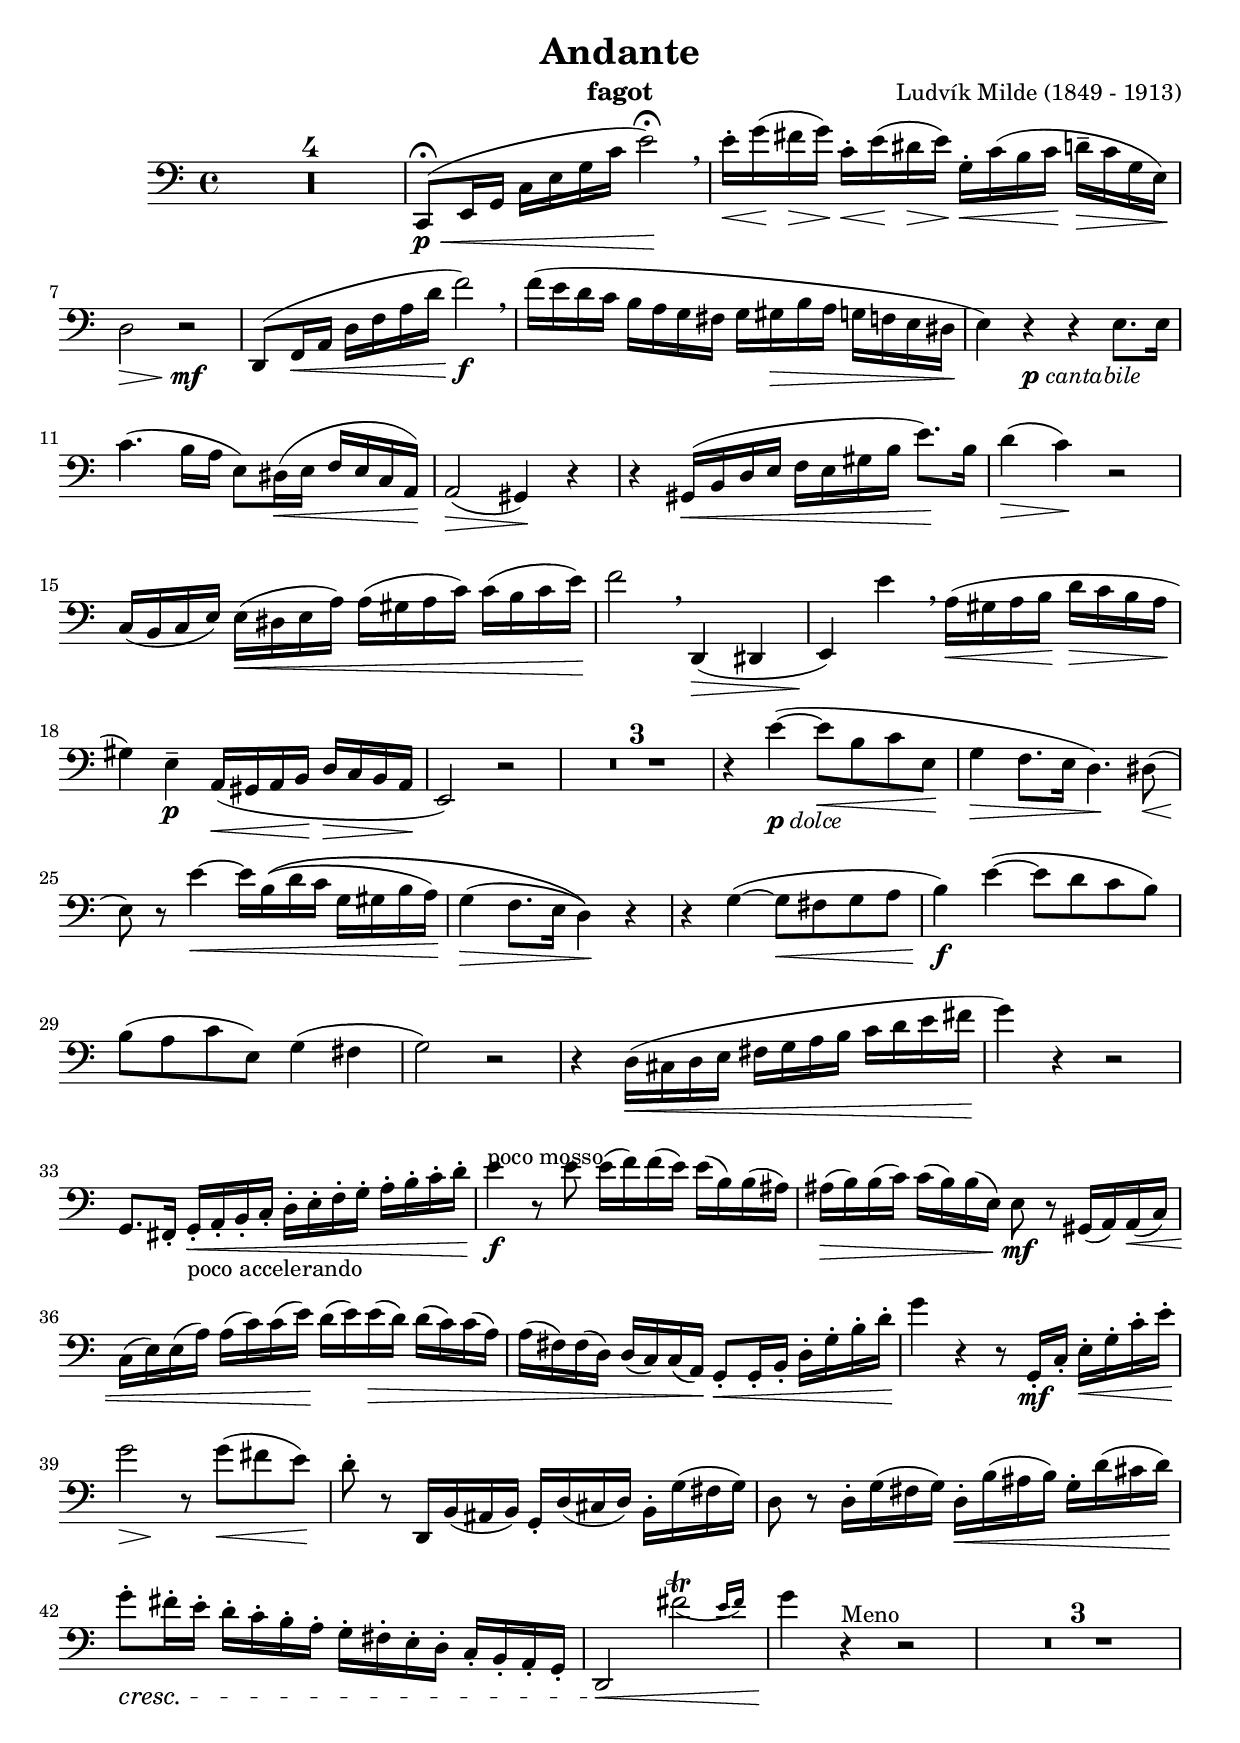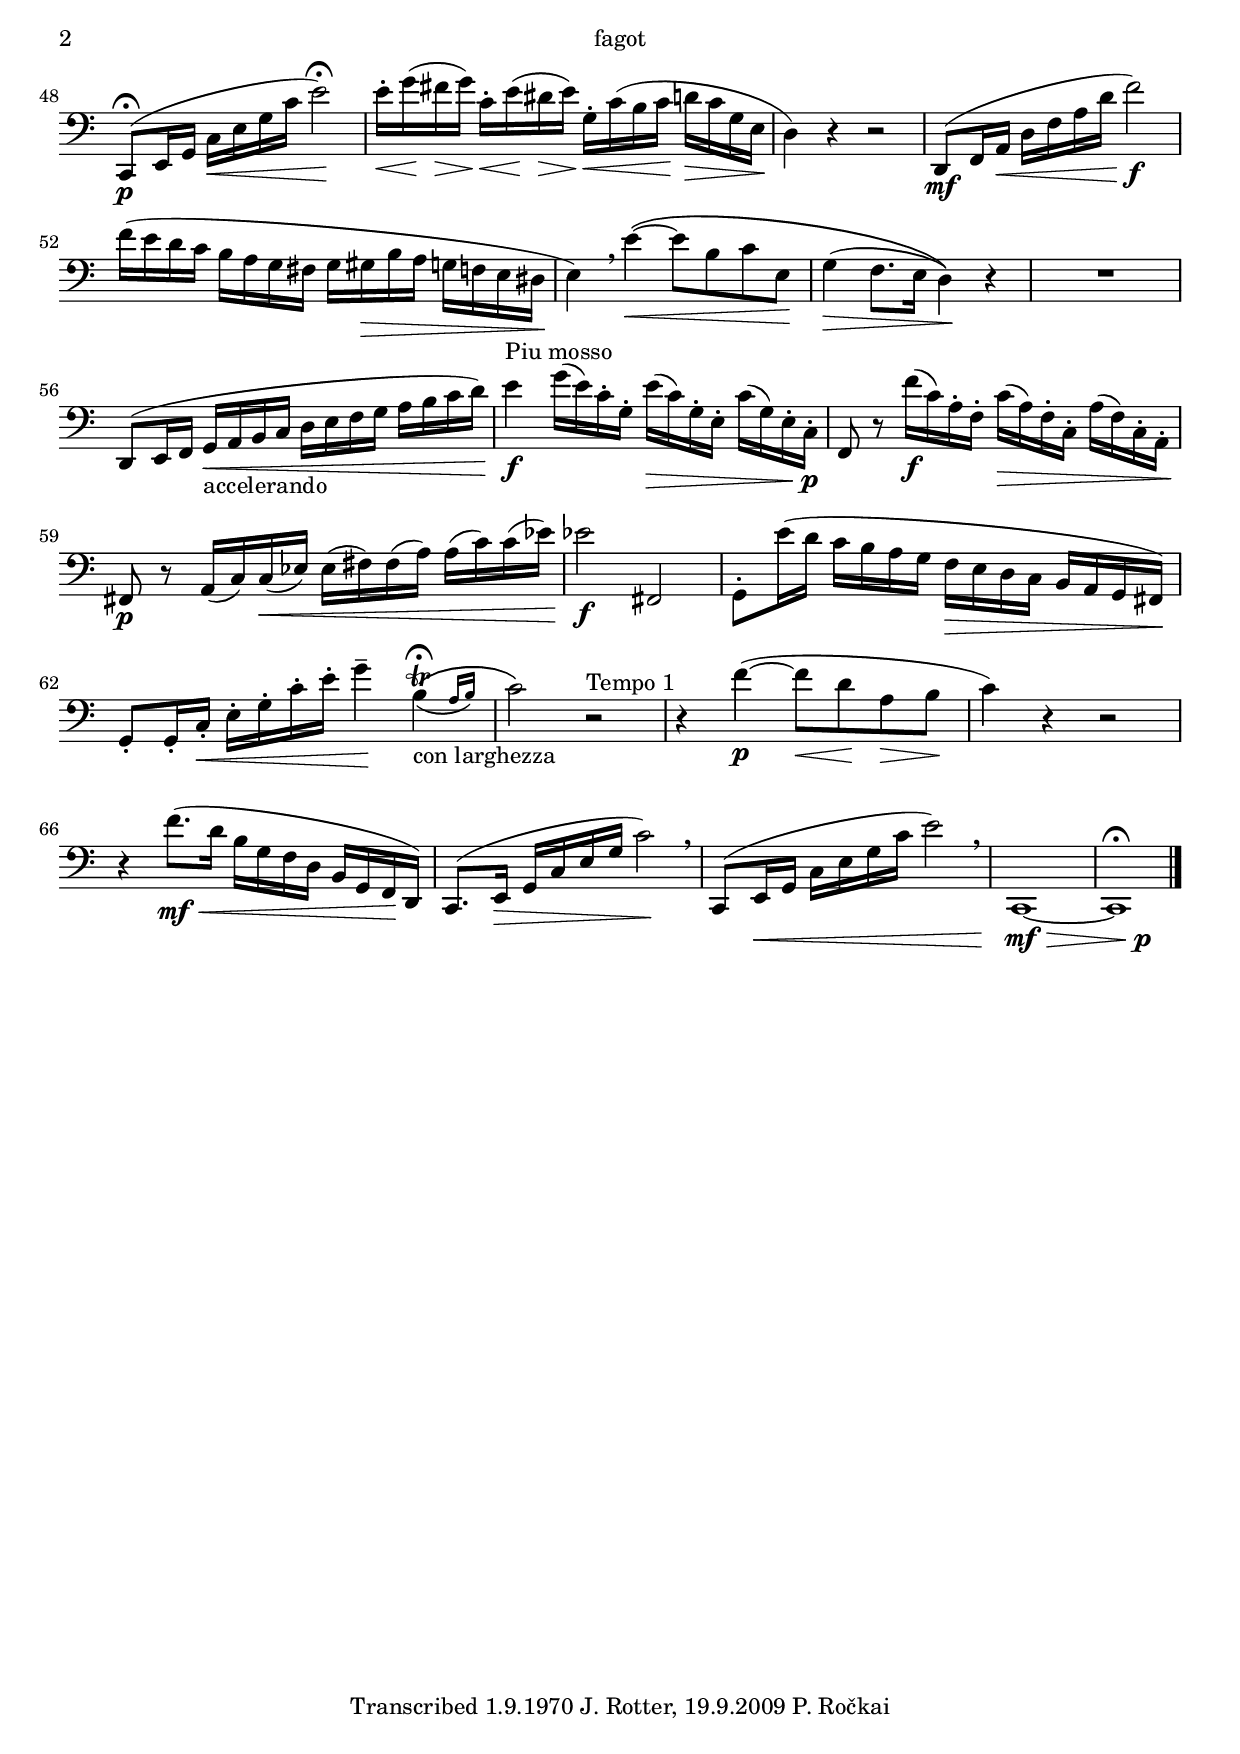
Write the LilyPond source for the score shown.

\version "2.12.2"

\header { composer = "Ludvík Milde (1849 - 1913)"
          title = "Andante"
          instrument = "fagot"
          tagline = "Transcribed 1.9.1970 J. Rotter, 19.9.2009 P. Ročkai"
        }

bassoon = \relative c, {
    \clef bass
    \set Score.skipBars = ##t

    R1*4 |
    c8\fermata\p\< ( e16 g c e g c e2^\fermata ) \! \breathe |
    e16-._\< g \! ( fis \> g \! ) c,-. \< e \! ( dis \> e \! ) g,-. \cr c ( b c \! d-- \decr c g e \! ) |
    d2_\> r \mf |
    d,8( f16_\cr a d f a d f2\f ) \breathe |
    f16( e d c b a g fis g gis \> b a g f e dis \! |
    e4 ) r4-\markup{ \dynamic p \italic "cantabile" } r4 e8. e16 |
    c'4.( b16 a e8 ) dis16 \< ( e f e c a \! ) |
    a2 \> ( gis4 \! ) r4 |
    r4 gis16 \< ( b d e f e gis b e8. \! ) b16 |
    d4 \> ( c \! ) r2 |
    c,16( b c e ) e( \< dis e a ) a( gis a c ) c( b c e ) \! |
    f2 \breathe d,,4 \> ( dis |
    e ) \! e'' \breathe a,16( \< gis a b \! d \> c b a \! |
    gis4 ) e--\p a,16( \< gis a b \! d \> c b a \! |
    e2 ) r2 |
    R1*3 |
    r4 e''4 -\markup{\dynamic p \italic dolce} ( ~ e8 \< b c e, \! |
    g4 \> f8. e16 d4. \! ) dis8( \< |
    e \! ) r8 e'4 \< ~ e16 b\(( d c g gis b a ) \! |
    g4( \> f8. e16 d4 )\) \! r4 |
    r4 g4( ~ g8 \< fis g a |
    b4 \f ) e4( ~ e8 d c b ) |
    b( a c e, ) g4( fis |
    g2 ) r2 |
    r4 d16( \< cis d e fis g a b c d e fis \! |
    g4 ) r4 r2 |
    g,,8. fis16-. g-. \< _"poco accelerando" a-. b-. c-. d-. e-. f-. g-. a-. b-. c-. d-. \! |
    \once \override TextScript #'extra-offset = #'(0 . -1.1)
    e4\f^\markup { "poco mosso" } r8 e8 e16( f ) f( e ) e( b ) b( ais ) |
    ais( \> b ) b( c ) c( b ) b( e, ) e8 \mf r8 gis,16( a ) a( \< c ) |
    c( e ) e( a ) a( c ) c( e \! ) d( e ) e( \> d ) d( c ) c( a ) |
    a( fis ) fis( d ) d( c ) c( a ) \! g8-. \< g16-. b-. d-. g-. b-. d-. \! |
    g4 r4 r8 g,,16-.\mf c-. e-. \< g-. c-. e-. \! |
    << g2 { s4 \> s4 \! } >> r8 g( \< fis e \! ) |
    d-. r8 d,,16 b'( ais b ) g-. d'( cis d ) b-. g'( fis g ) |
    d8 r8 d16-.  g( fis g ) d-. \< b'( ais b ) g-. d'( cis d ) \! |
    g8-. \cresc fis16-. e-. d-. c-. b-. a-. g-. fis-. e-. d-. c-. b-. a-. g-. |
    d2 \< \afterGrace fis''2\trill_( { e16[ fis ]) } |
    g4 \! r4^"Meno" r2 |
    R1*3 |
    c,,,8\fermata\p( e16 g c \< e g c e2\fermata ) \! |
    e16-. \< g( \! fis \> g ) \! c,-. \< e( \! dis \> e ) \! g,-. \< c( b c \! d \> c g e \! |
    d4 ) r4 r2 |
    d,8 \mf( f16 a \< d f a d f2 \f ) |
    f16( e d c b a g fis g gis \> b a g f e dis \! |
    e4 ) \breathe e'\( \< ~ e8 b c e, \! g4( \> f8. e16 d4 )\) \! r4 |
    R1 |
    d,8( e16 f g_"accelerando" \< a b c d e f g a b c d ) |
    e4^"Piu mosso" \f g16( e ) c-. g-. e' \> ( c ) g-. e-. c'( g ) e-. c-. \p |
    f,8 r8 f''16\f( c ) a-. f-. c' \> ( a ) f-. c-. a'( f ) c-. a-. |
    fis8 \p r8 a16( c ) c \< ( es ) es( fis ) fis( a ) a( c ) c( es ) |
    es2 \f fis,, |
    g8-. e''16( d c b a g f \> e d c b a g fis ) \! |
    g8-. g16-. c-. \< e-. g-. c-. e-. g4-- \! \afterGrace b,\trill_"con larghezza"\fermata\(_( { a16[ b ]) } |
    c2 \) r2^"Tempo 1" |
    r4 f4\p( ~ f8 \< d \! a \> b \! |
    c4 ) r4 r2 |
    r4 f8.\mf \< ( d16 b g f d b g f \! d ) |
    c8.( e16 \> g c e g c2 ) \! \breathe |
    c,,8( e16 \< g c e g c e2 ) \breathe |
    c,,1 \mf \> ~ | << c1\fermata { s2 s2 \p } >> \bar "|."
}

\score {
  << \bassoon >>
}
